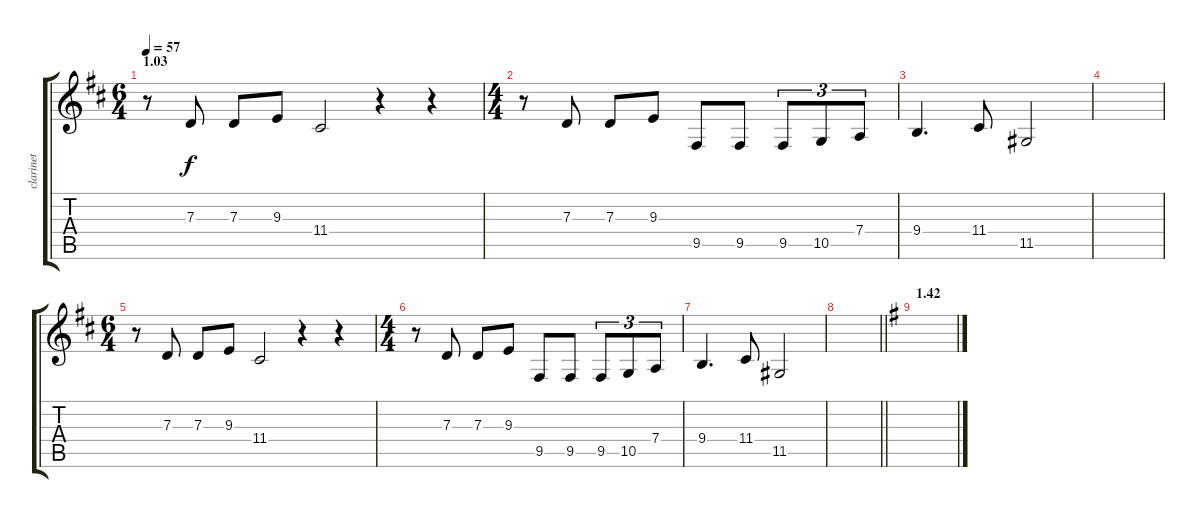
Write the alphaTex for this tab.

\track ("clarinet" "clarinet") {instrument clarinet}
\staff {score tabs}
\tuning (E4 B3 G3 D3 A2 E2) {hide}
\ts (6 4)
\section ("" "1.03")
\tempo 57
\clef g2
\ks d
r.8{dy f} 7.3.8 7.3.8 9.3.8 11.4.2 r.4 r.4 |
\ts (4 4)
r.8 7.3.8 7.3.8 9.3.8 9.5.8 9.5.8 9.5.8{tu (3 2)} 10.5.8{tu (3 2)} 7.4.8{tu (3 2)} |
9.4.4{d} 11.4.8 11.5.2 |
|
\ts (6 4)
r.8 7.3.8 7.3.8 9.3.8 11.4.2 r.4 r.4 |
\ts (4 4)
r.8 7.3.8 7.3.8 9.3.8 9.5.8 9.5.8 9.5.8{tu (3 2)} 10.5.8{tu (3 2)} 7.4.8{tu (3 2)} |
9.4.4{d} 11.4.8 11.5.2 |
\barLineRight lightlight
|
\section ("" "1.42")
\ks g
